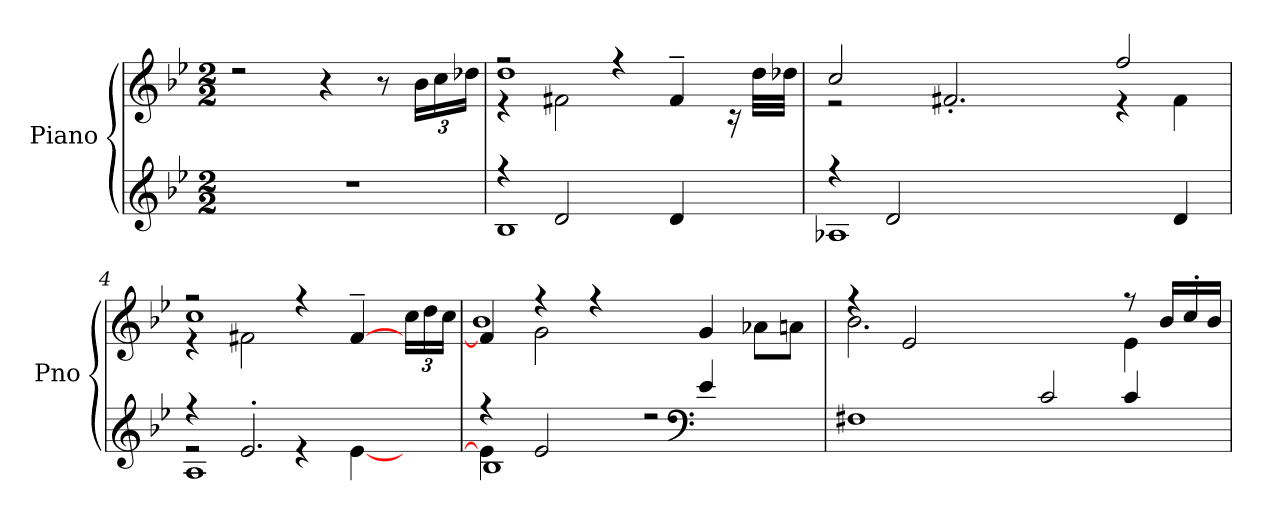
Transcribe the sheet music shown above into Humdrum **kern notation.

**kern	**kern
*part1	*part1
*staff2	*staff1
*I"Piano	*
*I'Pno	*
*clefG2	*clefG2
*k[b-e-]	*k[b-e-]
*M2/2	*M2/2
*MM120	*MM120
=1	=1
1r	2rdd
.	4r
.	8r
*	*Xbrackettup
.	24b-\LL
.	24cc\
.	24dd-X\JJ
=2	=2
*^	*^
*	*	*	*^
4rff	1B-	2rff	1dd	4re
2d/	.	.	.	2f#X\
.	.	4rff	.	.
4d/	.	4f#~/	.	4.ryy
8ryy	8ryy	8ryy	16rc	.
.	.	.	32dd\LLL	.
.	.	.	32dd-X\JJJ	.
*	*	*	*v	*v
=3	=3	=3	=3
4rff	1A-X	2cc/	2re
2d/	.	.	.
.	.	2.ryy	2.f#X'/
2.ryy	.	.	.
.	2.ryy	.	.
.	.	2ff/	4re
4d/	.	.	4f#\
=4	=4	=4	=4
*	*^	*	*^
4rff	2re	1A	2rff	1cc	4re
2.e-'/	.	.	.	.	2f#X\
.	4re	.	4rff	.	.
.	[4e-\	.	[4f#~/	.	4.ryy
8ryy	8ryy	8ryy	8ryy	24cc\LL	.
.	.	.	.	24dd\	.
.	.	.	.	24cc\JJ	.
=5	=5	=5	=5	=5	=5
4rff	4e-\]	1B-	4f#/]	1b-	4ryy
2e-/	1ryy	.	2g\	.	4rff
.	.	.	.	.	4rff
2re	.	.	2.ryy	.	2.ryy
*clefF4	*	*	*	*	*
.	.	4e-/	.	4g/	.
4ryy	4ryy	4ryy	.	8a-X\L	.
.	.	.	.	8an\J	.
*v	*v	*v	*	*	*
*	*	*v	*v
!!LO:LB:g=z
=6	=6	=6
1F#X	4rff	2.b-\
.	2e-/	.
.	2.ryy	2.ryy
2c/	.	.
4c/	8rff	4e-\
.	16b-/LL	.
.	16cc'/	.
16ryy	16b-/JJ	16ryy
*	*v	*v
=	=
*-	*-
